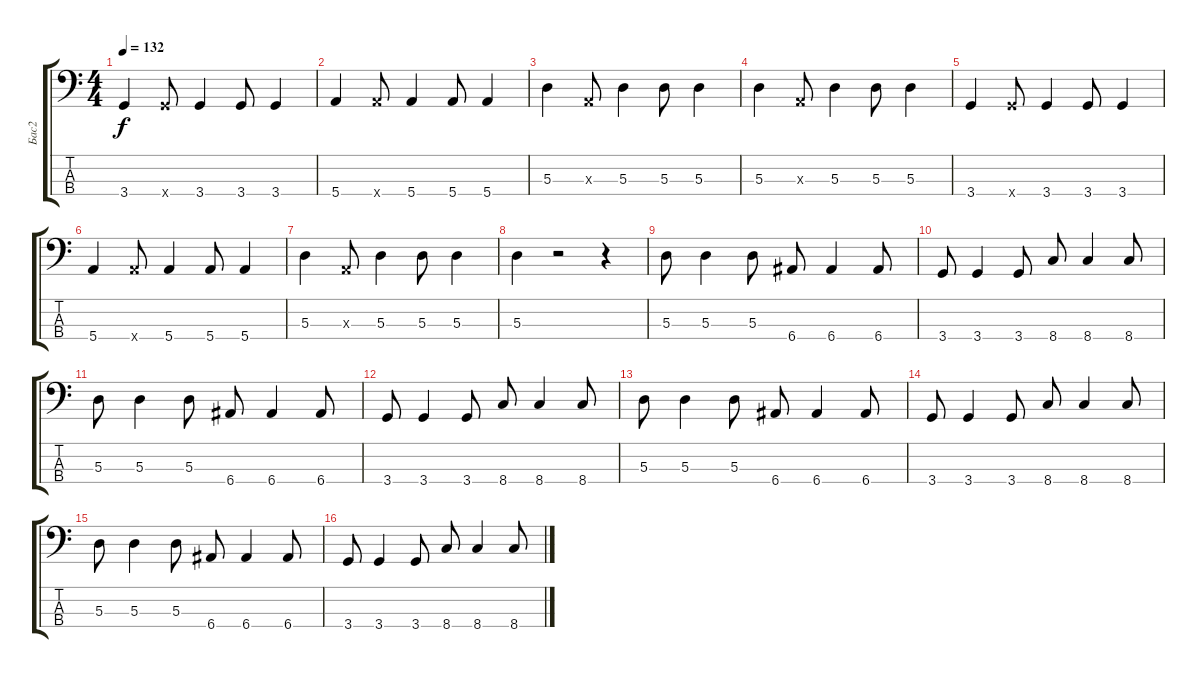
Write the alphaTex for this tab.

\track ("Бас2" "Бас2") {instrument electricbassfinger}
\staff {score tabs}
\tuning (G2 D2 A1 E1) {hide}
\ts (4 4)
\tempo 132
\clef f4
\ks c
3.4.4{dy f} 3.4{x}.8 3.4.4 3.4.8 3.4.4 |
5.4.4 5.4{x}.8 5.4.4 5.4.8 5.4.4 |
5.3.4 0.3{x}.8 5.3.4 5.3.8 5.3.4 |
5.3.4 0.3{x}.8 5.3.4 5.3.8 5.3.4 |
3.4.4 3.4{x}.8 3.4.4 3.4.8 3.4.4 |
5.4.4 5.4{x}.8 5.4.4 5.4.8 5.4.4 |
5.3.4 0.3{x}.8 5.3.4 5.3.8 5.3.4 |
5.3.4 r.2 r.4 |
5.3.8 5.3.4 5.3.8 6.4.8 6.4.4 6.4.8 |
3.4.8 3.4.4 3.4.8 8.4.8 8.4.4 8.4.8 |
5.3.8 5.3.4 5.3.8 6.4.8 6.4.4 6.4.8 |
3.4.8 3.4.4 3.4.8 8.4.8 8.4.4 8.4.8 |
5.3.8 5.3.4 5.3.8 6.4.8 6.4.4 6.4.8 |
3.4.8 3.4.4 3.4.8 8.4.8 8.4.4 8.4.8 |
5.3.8 5.3.4 5.3.8 6.4.8 6.4.4 6.4.8 |
3.4.8 3.4.4 3.4.8 8.4.8 8.4.4 8.4.8
